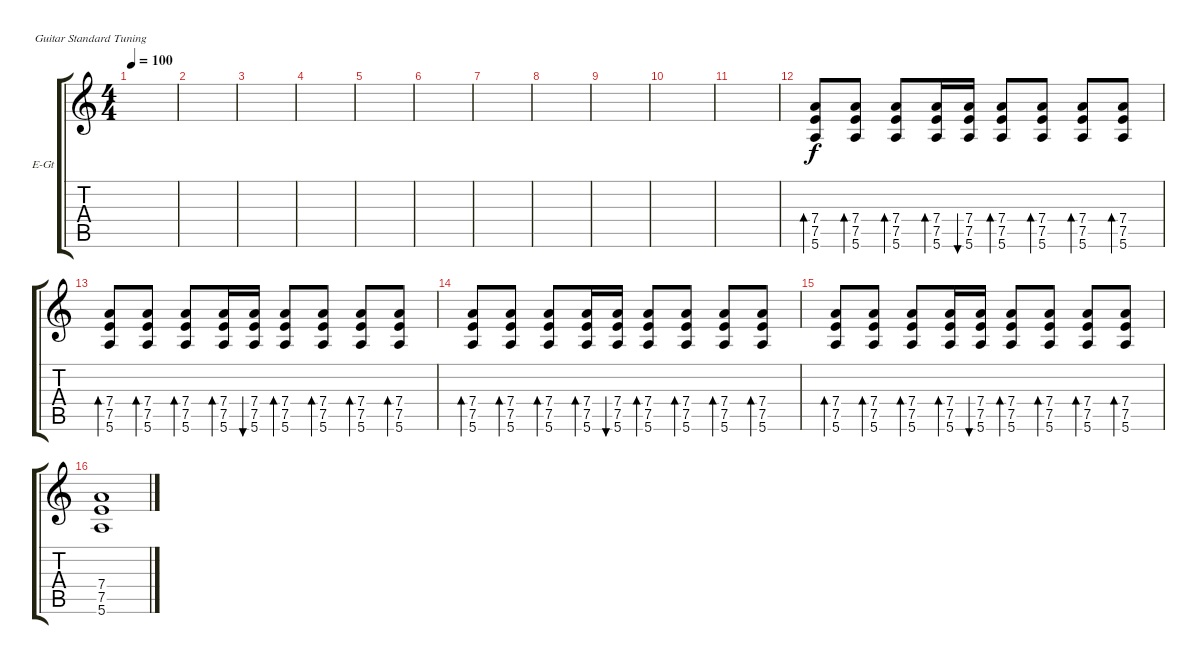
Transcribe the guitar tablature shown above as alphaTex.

\bracketExtendMode groupsimilarinstruments
\firstSystemTrackNameOrientation horizontal
\otherSystemsTrackNameOrientation horizontal
\track ("guitar1" "E-Gt") {instrument electricguitarclean}
\staff {score tabs}
\tuning (E4 B3 G3 D3 A2 E2)
\ts (4 4)
\tempo 100
\clef g2
\scale
0.333333
\ks c
|
\scale
0.333333 |
\scale
0.333333 |
\scale
0.333333 |
\scale
0.333333 |
\scale
0.333333 |
\scale
0.333333 |
\scale
0.333333 |
\scale
0.333333 |
\scale
0.333333 |
\scale
0.333333 |
\scale
0.333333 (7.4 7.5 5.6).8{bd 60} (7.4 7.5 5.6).8{bd 60} (7.4 7.5 5.6).8{bd 60} (7.4 7.5 5.6).16{bd 60} (7.4 7.5 5.6).16{bu 60} (7.4 7.5 5.6).8{bd 60} (7.4 7.5 5.6).8{bd 60} (7.4 7.5 5.6).8{bd 60} (7.4 7.5 5.6).8{bd 60} |
\scale
0.333333 (7.4 7.5 5.6).8{bd 60} (7.4 7.5 5.6).8{bd 60} (7.4 7.5 5.6).8{bd 60} (7.4 7.5 5.6).16{bd 60} (7.4 7.5 5.6).16{bu 60} (7.4 7.5 5.6).8{bd 60} (7.4 7.5 5.6).8{bd 60} (7.4 7.5 5.6).8{bd 60} (7.4 7.5 5.6).8{bd 60} |
\scale
0.333333 (7.4 7.5 5.6).8{bd 60} (7.4 7.5 5.6).8{bd 60} (7.4 7.5 5.6).8{bd 60} (7.4 7.5 5.6).16{bd 60} (7.4 7.5 5.6).16{bu 60} (7.4 7.5 5.6).8{bd 60} (7.4 7.5 5.6).8{bd 60} (7.4 7.5 5.6).8{bd 60} (7.4 7.5 5.6).8{bd 60} |
\scale
0.333333 (7.4 7.5 5.6).8{bd 60} (7.4 7.5 5.6).8{bd 60} (7.4 7.5 5.6).8{bd 60} (7.4 7.5 5.6).16{bd 60} (7.4 7.5 5.6).16{bu 60} (7.4 7.5 5.6).8{bd 60} (7.4 7.5 5.6).8{bd 60} (7.4 7.5 5.6).8{bd 60} (7.4 7.5 5.6).8{bd 60} |
\scale
0.333333 (7.4 7.5 5.6).1
